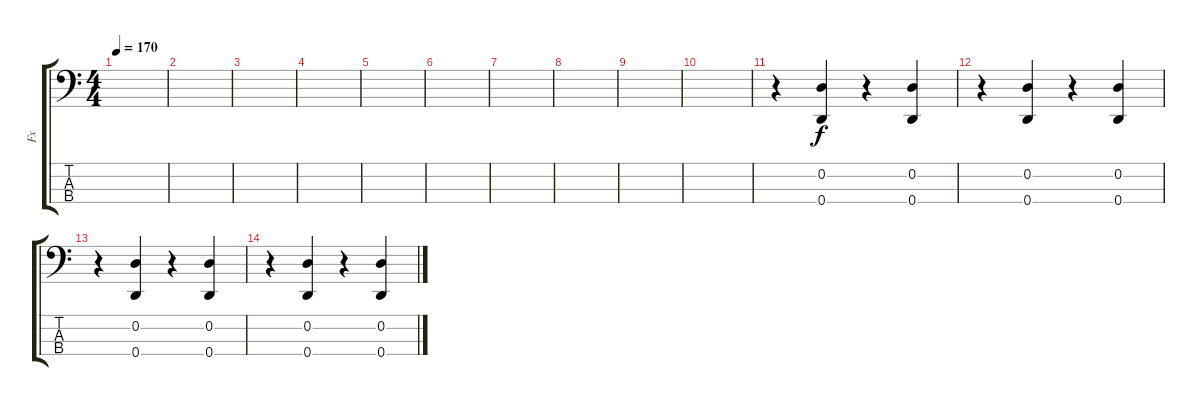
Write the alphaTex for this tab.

\track ("Fx" "Fx") {instrument distortionguitar}
\staff {score tabs}
\tuning (G2 D2 A1 D1) {hide}
\ts (4 4)
\tempo 170
\clef f4
\ks c
|
|
|
|
|
|
|
|
|
|
r.4 (0.2 0.4).4 r.4 (0.2 0.4).4 |
r.4 (0.2 0.4).4 r.4 (0.2 0.4).4 |
r.4 (0.2 0.4).4 r.4 (0.2 0.4).4 |
r.4 (0.2 0.4).4 r.4 (0.2 0.4).4
